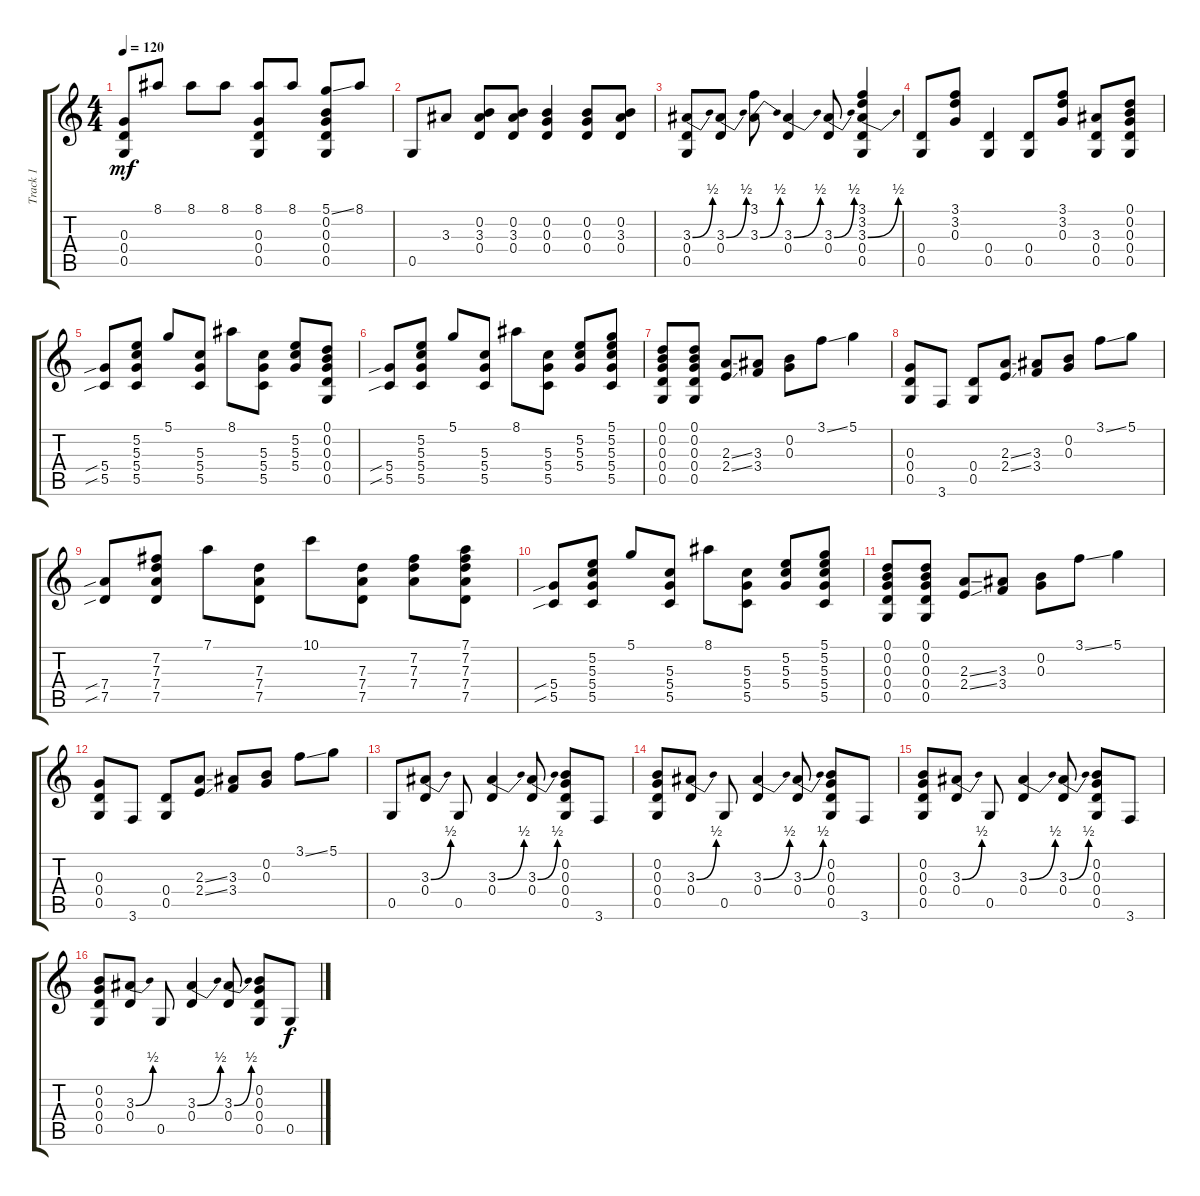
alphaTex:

\track ("Track 1" "Track 1") {instrument acousticguitarsteel}
\staff {score tabs}
\tuning (D4 B3 G3 D3 G2 D2) {hide}
\ts (4 4)
\tempo 120
\clef g2
\ks c
(0.3 0.4 0.5).8{dy mf instrument acousticguitarsteel} 8.1.8 8.1.8 8.1.8 (8.1 0.3 0.4 0.5).8 8.1.8 (5.1{ss} 0.2 0.3 0.4 0.5).8 8.1.8 |
0.5.8 3.3.8 (0.2 3.3 0.4).8 (0.2 3.3 0.4).8 (0.2 0.3 0.4).4 (0.2 0.3 0.4).8 (0.2 3.3 0.4).8 |
(3.3{be (bend 0 0 60 2)} 0.4 0.5).8 (3.3{be (bend 0 0 60 2)} 0.4).8 (3.1 3.3{be (bend 0 0 60 2)}).8 (3.3{be (bend 0 0 60 2)} 0.4).4 (3.3{be (bend 0 0 60 2)} 0.4).8 (3.1 3.2 3.3{be (bend 0 0 60 2)} 0.4 0.5).4 |
(0.4 0.5).8 (3.1 3.2 0.3).8 (0.4 0.5).4 (0.4 0.5).8 (3.1 3.2 0.3).8 (3.3 0.4 0.5).8 (0.1 0.2 0.3 0.4 0.5).8 |
(5.4{sib} 5.5{sib}).8 (5.2 5.3 5.4 5.5).8 5.1.8 (5.3 5.4 5.5).8 8.1.8 (5.3 5.4 5.5).8 (5.2 5.3 5.4).8 (0.1 0.2 0.3 0.4 0.5).8 |
(5.4{sib} 5.5{sib}).8 (5.2 5.3 5.4 5.5).8 5.1.8 (5.3 5.4 5.5).8 8.1.8 (5.3 5.4 5.5).8 (5.2 5.3 5.4).8 (5.1 5.2 5.3 5.4 5.5).8 |
(0.1 0.2 0.3 0.4 0.5).8 (0.1 0.2 0.3 0.4 0.5).8 (2.3{ss} 2.4{ss}).8 (3.3 3.4).8 (0.2 0.3).8 3.1{ss}.8 5.1.4 |
(0.3 0.4 0.5).8 3.6.8 (0.4 0.5).8 (2.3{ss} 2.4{ss}).8 (3.3 3.4).8 (0.2 0.3).8 3.1{ss}.8 5.1.8 |
(7.4{sib} 7.5{sib}).8 (7.2 7.3 7.4 7.5).8 7.1.8 (7.3 7.4 7.5).8 10.1.8 (7.3 7.4 7.5).8 (7.2 7.3 7.4).8 (7.1 7.2 7.3 7.4 7.5).8 |
(5.4{sib} 5.5{sib}).8 (5.2 5.3 5.4 5.5).8 5.1.8 (5.3 5.4 5.5).8 8.1.8 (5.3 5.4 5.5).8 (5.2 5.3 5.4).8 (5.1 5.2 5.3 5.4 5.5).8 |
(0.1 0.2 0.3 0.4 0.5).8 (0.1 0.2 0.3 0.4 0.5).8 (2.3{ss} 2.4{ss}).8 (3.3 3.4).8 (0.2 0.3).8 3.1{ss}.8 5.1.4 |
(0.3 0.4 0.5).8 3.6.8 (0.4 0.5).8 (2.3{ss} 2.4{ss}).8 (3.3 3.4).8 (0.2 0.3).8 3.1{ss}.8 5.1.8 |
0.5.8 (3.3{be (bend 0 0 60 2)} 0.4).8 0.5.8 (3.3{be (bend 0 0 60 2)} 0.4).4 (3.3{be (bend 0 0 60 2)} 0.4).8 (0.2 0.3 0.4 0.5).8 3.6.8 |
(0.2 0.3 0.4 0.5).8 (3.3{be (bend 0 0 60 2)} 0.4).8 0.5.8 (3.3{be (bend 0 0 60 2)} 0.4).4 (3.3{be (bend 0 0 60 2)} 0.4).8 (0.2 0.3 0.4 0.5).8 3.6.8 |
(0.2 0.3 0.4 0.5).8 (3.3{be (bend 0 0 60 2)} 0.4).8 0.5.8 (3.3{be (bend 0 0 60 2)} 0.4).4 (3.3{be (bend 0 0 60 2)} 0.4).8 (0.2 0.3 0.4 0.5).8 3.6.8 |
(0.2 0.3 0.4 0.5).8 (3.3{be (bend 0 0 60 2)} 0.4).8 0.5.8 (3.3{be (bend 0 0 60 2)} 0.4).4 (3.3{be (bend 0 0 60 2)} 0.4).8 (0.2 0.3 0.4 0.5).8 0.5.8{dy f}
